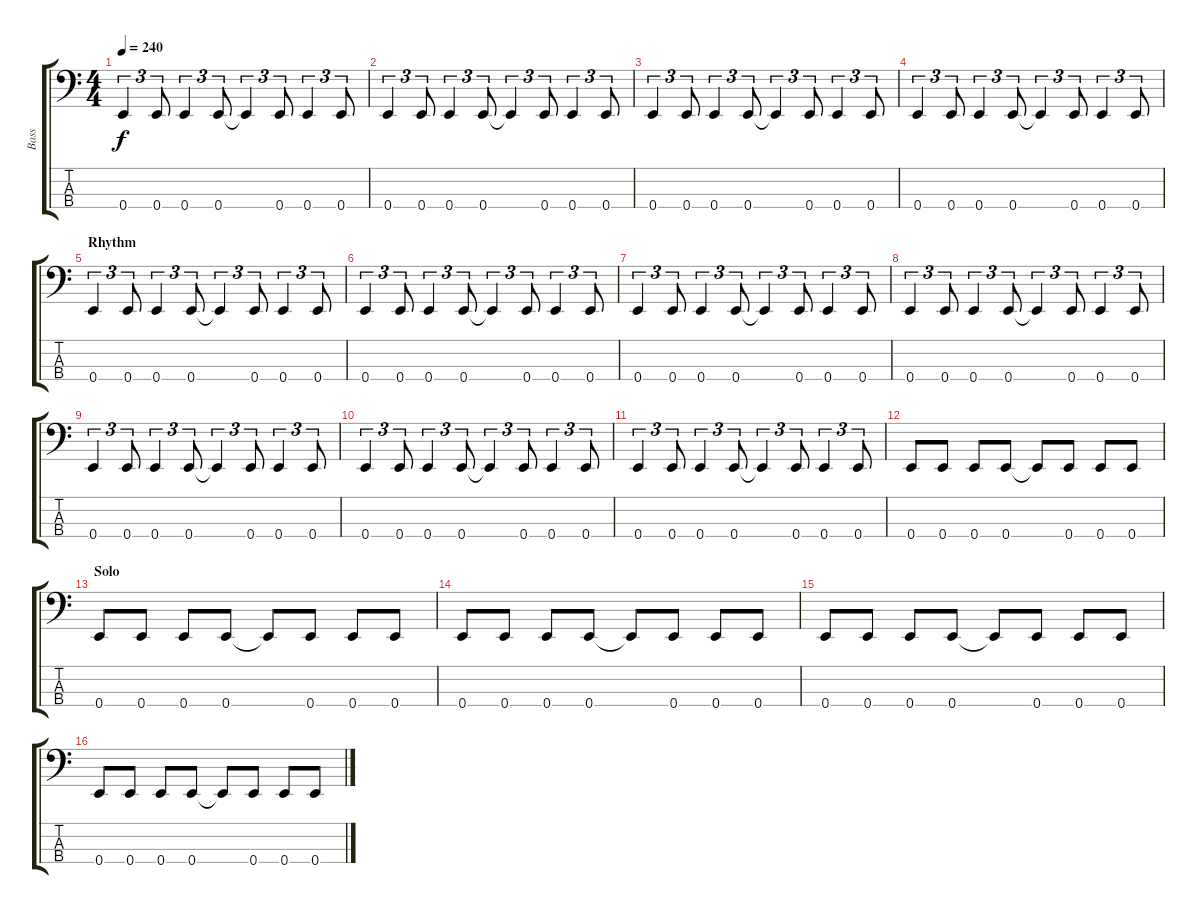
\track ("Bass" "Bass") {instrument electricbassfinger}
\staff {score tabs}
\tuning (G2 D2 A1 E1) {hide}
\ts (4 4)
\tempo 240
\clef f4
\ks c
0.4.4{tu (3 2) dy f} 0.4.8{tu (3 2)} 0.4.4{tu (3 2)} 0.4.8{tu (3 2)} 0.4{t}.4{tu (3 2)} 0.4.8{tu (3 2)} 0.4.4{tu (3 2)} 0.4.8{tu (3 2)} |
0.4.4{tu (3 2)} 0.4.8{tu (3 2)} 0.4.4{tu (3 2)} 0.4.8{tu (3 2)} 0.4{t}.4{tu (3 2)} 0.4.8{tu (3 2)} 0.4.4{tu (3 2)} 0.4.8{tu (3 2)} |
0.4.4{tu (3 2)} 0.4.8{tu (3 2)} 0.4.4{tu (3 2)} 0.4.8{tu (3 2)} 0.4{t}.4{tu (3 2)} 0.4.8{tu (3 2)} 0.4.4{tu (3 2)} 0.4.8{tu (3 2)} |
0.4.4{tu (3 2)} 0.4.8{tu (3 2)} 0.4.4{tu (3 2)} 0.4.8{tu (3 2)} 0.4{t}.4{tu (3 2)} 0.4.8{tu (3 2)} 0.4.4{tu (3 2)} 0.4.8{tu (3 2)} |
\section ("" "Rhythm")
0.4.4{tu (3 2)} 0.4.8{tu (3 2)} 0.4.4{tu (3 2)} 0.4.8{tu (3 2)} 0.4{t}.4{tu (3 2)} 0.4.8{tu (3 2)} 0.4.4{tu (3 2)} 0.4.8{tu (3 2)} |
0.4.4{tu (3 2)} 0.4.8{tu (3 2)} 0.4.4{tu (3 2)} 0.4.8{tu (3 2)} 0.4{t}.4{tu (3 2)} 0.4.8{tu (3 2)} 0.4.4{tu (3 2)} 0.4.8{tu (3 2)} |
0.4.4{tu (3 2)} 0.4.8{tu (3 2)} 0.4.4{tu (3 2)} 0.4.8{tu (3 2)} 0.4{t}.4{tu (3 2)} 0.4.8{tu (3 2)} 0.4.4{tu (3 2)} 0.4.8{tu (3 2)} |
0.4.4{tu (3 2)} 0.4.8{tu (3 2)} 0.4.4{tu (3 2)} 0.4.8{tu (3 2)} 0.4{t}.4{tu (3 2)} 0.4.8{tu (3 2)} 0.4.4{tu (3 2)} 0.4.8{tu (3 2)} |
0.4.4{tu (3 2)} 0.4.8{tu (3 2)} 0.4.4{tu (3 2)} 0.4.8{tu (3 2)} 0.4{t}.4{tu (3 2)} 0.4.8{tu (3 2)} 0.4.4{tu (3 2)} 0.4.8{tu (3 2)} |
0.4.4{tu (3 2)} 0.4.8{tu (3 2)} 0.4.4{tu (3 2)} 0.4.8{tu (3 2)} 0.4{t}.4{tu (3 2)} 0.4.8{tu (3 2)} 0.4.4{tu (3 2)} 0.4.8{tu (3 2)} |
0.4.4{tu (3 2)} 0.4.8{tu (3 2)} 0.4.4{tu (3 2)} 0.4.8{tu (3 2)} 0.4{t}.4{tu (3 2)} 0.4.8{tu (3 2)} 0.4.4{tu (3 2)} 0.4.8{tu (3 2)} |
0.4.8 0.4.8 0.4.8 0.4.8 0.4{t}.8 0.4.8 0.4.8 0.4.8 |
\section ("" "Solo")
0.4.8 0.4.8 0.4.8 0.4.8 0.4{t}.8 0.4.8 0.4.8 0.4.8 |
0.4.8 0.4.8 0.4.8 0.4.8 0.4{t}.8 0.4.8 0.4.8 0.4.8 |
0.4.8 0.4.8 0.4.8 0.4.8 0.4{t}.8 0.4.8 0.4.8 0.4.8 |
0.4.8 0.4.8 0.4.8 0.4.8 0.4{t}.8 0.4.8 0.4.8 0.4.8
